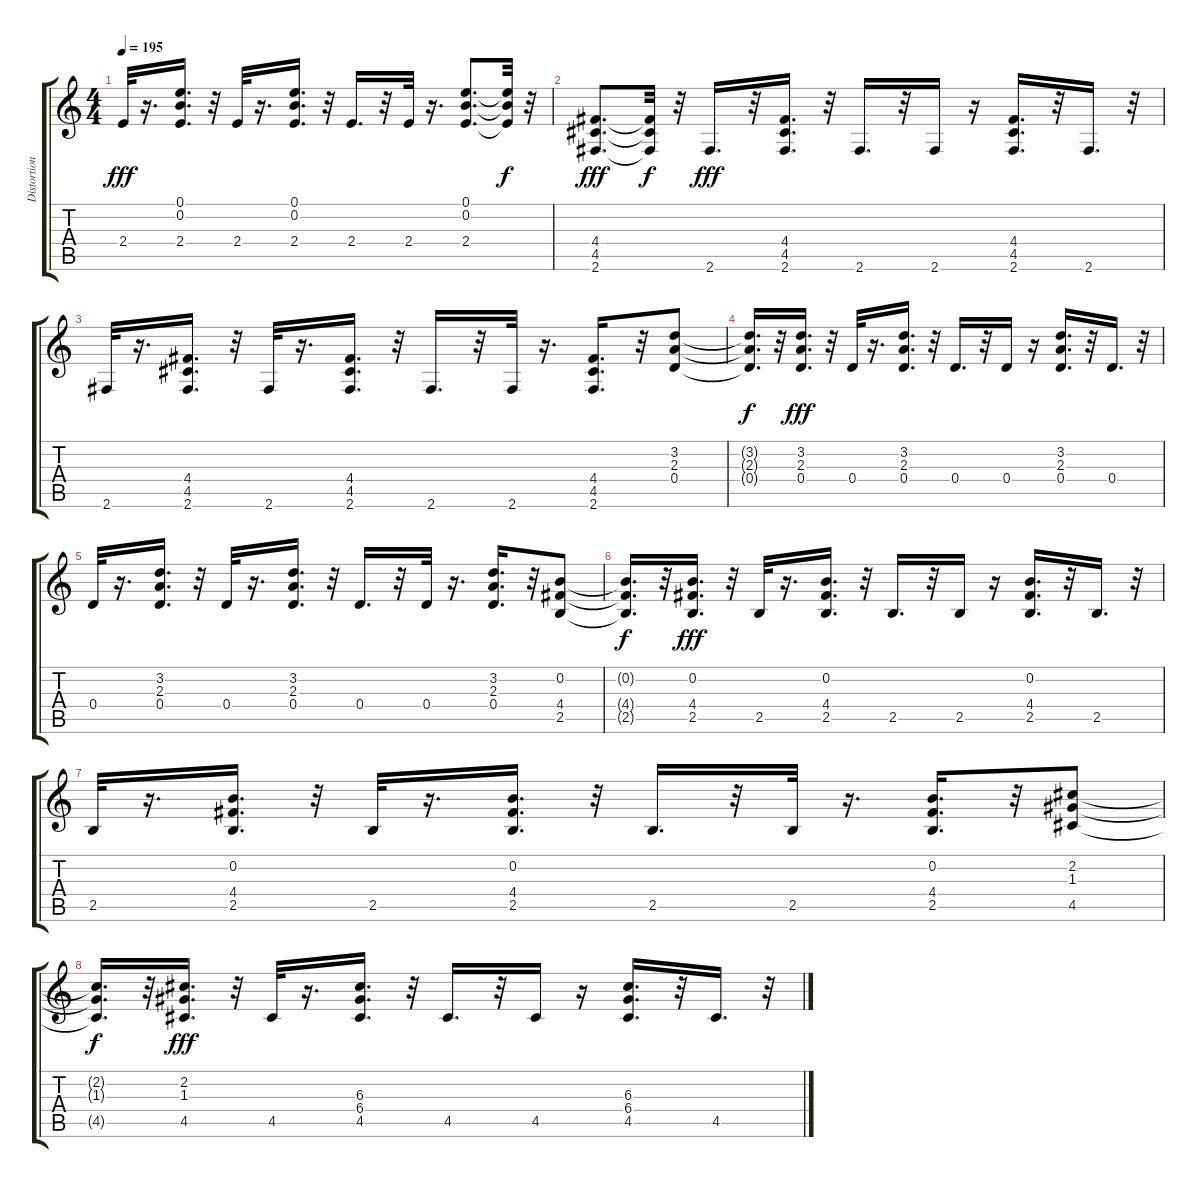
\track ("Distortion" "Distortion") {instrument distortionguitar}
\staff {score tabs}
\tuning (E4 B3 G3 D3 A2 E2) {hide}
\ts (4 4)
\tempo 195
\clef g2
\ks c
2.4.32{dy fff} r.16{d} (0.1 0.2 2.4).16{d} r.32 2.4.32 r.16{d} (0.1 0.2 2.4).16{d} r.32 2.4.16{d} r.32 2.4.32 r.16{d} (0.1 0.2 2.4).8{d} (0.1{t} 0.2{t} 2.4{t}).32{dy f} r.32 |
(4.4 4.5 2.6).8{d dy fff} (4.4{t} 4.5{t} 2.6{t}).32{dy f} r.32 2.6.16{d dy fff} r.32 (4.4 4.5 2.6).16{d} r.32 2.6.16{d} r.32 2.6.16 r.16 (4.4 4.5 2.6).16{d} r.32 2.6.16{d} r.32 |
2.6.32 r.16{d} (4.4 4.5 2.6).16{d} r.32 2.6.32 r.16{d} (4.4 4.5 2.6).16{d} r.32 2.6.16{d} r.32 2.6.32 r.16{d} (4.4 4.5 2.6).16{d} r.32 (3.2 2.3 0.4).8 |
(3.2{t} 2.3{t} 0.4{t}).16{d dy f} r.32 (3.2 2.3 0.4).16{d dy fff} r.32 0.4.32 r.16{d} (3.2 2.3 0.4).16{d} r.32 0.4.16{d} r.32 0.4.16 r.16 (3.2 2.3 0.4).16{d} r.32 0.4.16{d} r.32 |
0.4.32 r.16{d} (3.2 2.3 0.4).16{d} r.32 0.4.32 r.16{d} (3.2 2.3 0.4).16{d} r.32 0.4.16{d} r.32 0.4.32 r.16{d} (3.2 2.3 0.4).16{d} r.32 (0.2 4.4 2.5).8 |
(0.2{t} 4.4{t} 2.5{t}).16{d dy f} r.32 (0.2 4.4 2.5).16{d dy fff} r.32 2.5.32 r.16{d} (0.2 4.4 2.5).16{d} r.32 2.5.16{d} r.32 2.5.16 r.16 (0.2 4.4 2.5).16{d} r.32 2.5.16{d} r.32 |
2.5.32 r.16{d} (0.2 4.4 2.5).16{d} r.32 2.5.32 r.16{d} (0.2 4.4 2.5).16{d} r.32 2.5.16{d} r.32 2.5.32 r.16{d} (0.2 4.4 2.5).16{d} r.32 (2.2 1.3 4.5).8 |
(2.2{t} 1.3{t} 4.5{t}).16{d dy f} r.32 (2.2 1.3 4.5).16{d dy fff} r.32 4.5.32 r.16{d} (6.3 6.4 4.5).16{d} r.32 4.5.16{d} r.32 4.5.16 r.16 (6.3 6.4 4.5).16{d} r.32 4.5.16{d} r.32
